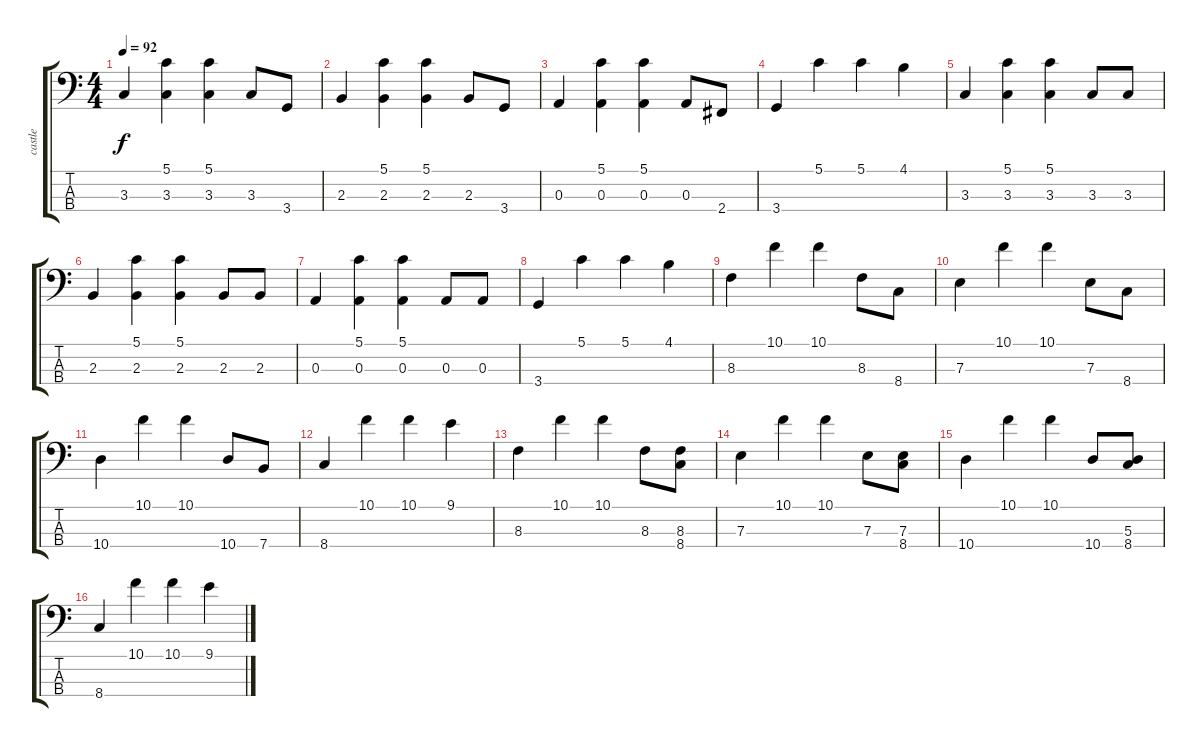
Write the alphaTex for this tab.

\track ("castle" "castle") {instrument acousticbass}
\staff {score tabs}
\tuning (G2 D2 A1 E1) {hide}
\ts (4 4)
\tempo 92
\clef f4
\ks c
3.3.4{dy f} (5.1 3.3).4 (5.1 3.3).4 3.3.8 3.4.8 |
2.3.4 (5.1 2.3).4 (5.1 2.3).4 2.3.8 3.4.8 |
0.3.4 (5.1 0.3).4 (5.1 0.3).4 0.3.8 2.4.8 |
3.4.4 5.1.4 5.1.4 4.1.4 |
3.3.4 (5.1 3.3).4 (5.1 3.3).4 3.3.8 3.3.8 |
2.3.4 (5.1 2.3).4 (5.1 2.3).4 2.3.8 2.3.8 |
0.3.4 (5.1 0.3).4 (5.1 0.3).4 0.3.8 0.3.8 |
3.4.4 5.1.4 5.1.4 4.1.4 |
8.3.4 10.1.4 10.1.4 8.3.8 8.4.8 |
7.3.4 10.1.4 10.1.4 7.3.8 8.4.8 |
10.4.4 10.1.4 10.1.4 10.4.8 7.4.8 |
8.4.4 10.1.4 10.1.4 9.1.4 |
8.3.4 10.1.4 10.1.4 8.3.8 (8.3 8.4).8 |
7.3.4 10.1.4 10.1.4 7.3.8 (7.3 8.4).8 |
10.4.4 10.1.4 10.1.4 10.4.8 (5.3 8.4).8 |
8.4.4 10.1.4 10.1.4 9.1.4
